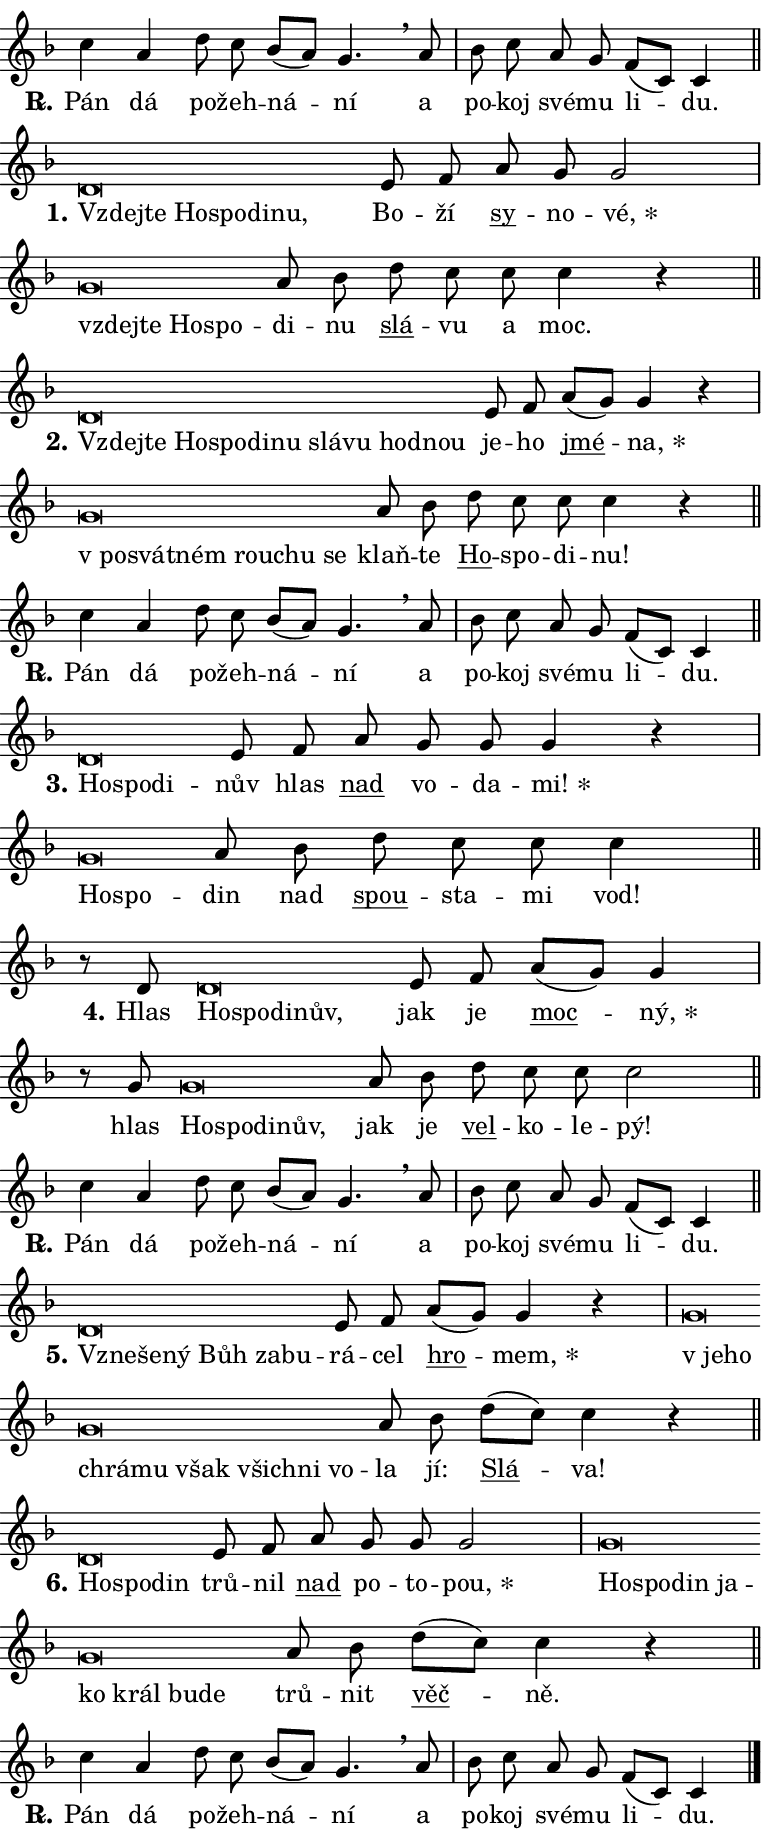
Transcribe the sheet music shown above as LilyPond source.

\version "2.24.0"
\header { tagline = "" }
\paper {
  indent = 0\cm
  top-margin = 0\cm
  right-margin = 0.13\cm % to fit lyric hyphens
  bottom-margin = 0\cm
  left-margin = 0\cm
  paper-width = 13\cm
  page-breaking = #ly:one-page-breaking
  system-system-spacing.basic-distance = #11
  score-system-spacing.basic-distance = #11
  ragged-last = ##f
}


%% Author: Thomas Morley
%% https://lists.gnu.org/archive/html/lilypond-user/2020-05/msg00002.html
#(define (line-position grob)
"Returns position of @var[grob} in current system:
   @code{'start}, if at first time-step
   @code{'end}, if at last time-step
   @code{'middle} otherwise
"
  (let* ((col (ly:item-get-column grob))
         (ln (ly:grob-object col 'left-neighbor))
         (rn (ly:grob-object col 'right-neighbor))
         (col-to-check-left (if (ly:grob? ln) ln col))
         (col-to-check-right (if (ly:grob? rn) rn col))
         (break-dir-left
           (and
             (ly:grob-property col-to-check-left 'non-musical #f)
             (ly:item-break-dir col-to-check-left)))
         (break-dir-right
           (and
             (ly:grob-property col-to-check-right 'non-musical #f)
             (ly:item-break-dir col-to-check-right))))
        (cond ((eqv? 1 break-dir-left) 'start)
              ((eqv? -1 break-dir-right) 'end)
              (else 'middle))))

#(define (tranparent-at-line-position vctor)
  (lambda (grob)
  "Relying on @code{line-position} select the relevant enry from @var{vctor}.
Used to determine transparency,"
    (case (line-position grob)
      ((end) (not (vector-ref vctor 0)))
      ((middle) (not (vector-ref vctor 1)))
      ((start) (not (vector-ref vctor 2))))))

noteHeadBreakVisibility =
#(define-music-function (break-visibility)(vector?)
"Makes @code{NoteHead}s transparent relying on @var{break-visibility}"
#{
  \override NoteHead.transparent =
    #(tranparent-at-line-position break-visibility)
#})

#(define delete-ledgers-for-transparent-note-heads
  (lambda (grob)
    "Reads whether a @code{NoteHead} is transparent.
If so this @code{NoteHead} is removed from @code{'note-heads} from
@var{grob}, which is supposed to be @code{LedgerLineSpanner}.
As a result ledgers are not printed for this @code{NoteHead}"
    (let* ((nhds-array (ly:grob-object grob 'note-heads))
           (nhds-list
             (if (ly:grob-array? nhds-array)
                 (ly:grob-array->list nhds-array)
                 '()))
           ;; Relies on the transparent-property being done before
           ;; Staff.LedgerLineSpanner.after-line-breaking is executed.
           ;; This is fragile ...
           (to-keep
             (remove
               (lambda (nhd)
                 (ly:grob-property nhd 'transparent #f))
               nhds-list)))
      ;; TODO find a better method to iterate over grob-arrays, similiar
      ;; to filter/remove etc for lists
      ;; For now rebuilt from scratch
      (set! (ly:grob-object grob 'note-heads)  '())
      (for-each
        (lambda (nhd)
          (ly:pointer-group-interface::add-grob grob 'note-heads nhd))
        to-keep))))

squashNotes = {
  \override NoteHead.X-extent = #'(-0.2 . 0.2)
  \override NoteHead.Y-extent = #'(-0.75 . 0)
  \override NoteHead.stencil =
    #(lambda (grob)
       (let ((pos (ly:grob-property grob 'staff-position)))
         (begin
           (if (< pos -7) (display "ERROR: Lower brevis then expected\n") (display ""))
           (if (<= pos -6) ly:text-interface::print ly:note-head::print))))
}
unSquashNotes = {
  \revert NoteHead.X-extent
  \revert NoteHead.Y-extent
  \revert NoteHead.stencil
}

hideNotes = \noteHeadBreakVisibility #begin-of-line-visible
unHideNotes = \noteHeadBreakVisibility #all-visible

% work-around for resetting accidentals
% https://lilypond.org/doc/v2.23/Documentation/notation/displaying-rhythms#unmetered-music
cadenzaMeasure = {
  \cadenzaOff
  \partial 1024 s1024
  \cadenzaOn
}

#(define-markup-command (accent layout props text) (markup?)
  "Underline accented syllable"
  (interpret-markup layout props
    #{\markup \override #'(offset . 4.3) \underline { #text }#}))

responsum = \markup \concat {
  "R" \hspace #-1.05 \path #0.1 #'((moveto 0 0.07) (lineto 0.9 0.8)) \hspace #0.05 "."
}

spaceSize = #0.6828661417322834 % exact space size for TeX Gyre Schola

\layout {
  \context {
    \Staff
    \remove "Time_signature_engraver"
    \override LedgerLineSpanner.after-line-breaking = #delete-ledgers-for-transparent-note-heads
  }
  \context {
    \Lyrics {
      \override LyricSpace.minimum-distance = \spaceSize
      \override LyricText.font-name = #"TeX Gyre Schola"
      \override LyricText.font-size = 1
      \override StanzaNumber.font-name = #"TeX Gyre Schola Bold"
      \override StanzaNumber.font-size = 1
    }
  }
  \context {
    \Score 
    \override NoteHead.text =
      #(lambda (grob) 
        (let ((pos (ly:grob-property grob 'staff-position)))
          #{\markup {
            \combine
              \halign #-0.55 \raise #(if (= pos -6) 0 0.5) \override #'(thickness . 2) \draw-line #'(3.2 . 0)
              \musicglyph "noteheads.sM1"
          }#}))
  }
}

% magnetic-lyrics.ily
%
%   written by
%     Jean Abou Samra <jean@abou-samra.fr>
%     Werner Lemberg <wl@gnu.org>
%
%   adapted by
%     Jiri Hon <jiri.hon@gmail.com>
%
% Version 2022-Apr-15

% https://www.mail-archive.com/lilypond-user@gnu.org/msg149350.html

#(define (Left_hyphen_pointer_engraver context)
   "Collect syllable-hyphen-syllable occurrences in lyrics and store
them in properties.  This engraver only looks to the left.  For
example, if the lyrics input is @code{foo -- bar}, it does the
following.

@itemize @bullet
@item
Set the @code{text} property of the @code{LyricHyphen} grob between
@q{foo} and @q{bar} to @code{foo}.

@item
Set the @code{left-hyphen} property of the @code{LyricText} grob with
text @q{foo} to the @code{LyricHyphen} grob between @q{foo} and
@q{bar}.
@end itemize

Use this auxiliary engraver in combination with the
@code{lyric-@/text::@/apply-@/magnetic-@/offset!} hook."
   (let ((hyphen #f)
         (text #f))
     (make-engraver
      (acknowledgers
       ((lyric-syllable-interface engraver grob source-engraver)
        (set! text grob)))
      (end-acknowledgers
       ((lyric-hyphen-interface engraver grob source-engraver)
        ;(when (not (grob::has-interface grob 'lyric-space-interface))
          (set! hyphen grob)));)
      ((stop-translation-timestep engraver)
       (when (and text hyphen)
         (ly:grob-set-object! text 'left-hyphen hyphen))
       (set! text #f)
       (set! hyphen #f)))))

#(define (lyric-text::apply-magnetic-offset! grob)
   "If the space between two syllables is less than the value in
property @code{LyricText@/.details@/.squash-threshold}, move the right
syllable to the left so that it gets concatenated with the left
syllable.

Use this function as a hook for
@code{LyricText@/.after-@/line-@/breaking} if the
@code{Left_@/hyphen_@/pointer_@/engraver} is active."
   (let ((hyphen (ly:grob-object grob 'left-hyphen #f)))
     (when hyphen
       (let ((left-text (ly:spanner-bound hyphen LEFT)))
         (when (grob::has-interface left-text 'lyric-syllable-interface)
           (let* ((common (ly:grob-common-refpoint grob left-text X))
                  (this-x-ext (ly:grob-extent grob common X))
                  (left-x-ext
                   (begin
                     ;; Trigger magnetism for left-text.
                     (ly:grob-property left-text 'after-line-breaking)
                     (ly:grob-extent left-text common X)))
                  ;; `delta` is the gap width between two syllables.
                  (delta (- (interval-start this-x-ext)
                            (interval-end left-x-ext)))
                  (details (ly:grob-property grob 'details))
                  (threshold (assoc-get 'squash-threshold details 0.2)))
             (when (< delta threshold)
               (let* (;; We have to manipulate the input text so that
                      ;; ligatures crossing syllable boundaries are not
                      ;; disabled.  For languages based on the Latin
                      ;; script this is essentially a beautification.
                      ;; However, for non-Western scripts it can be a
                      ;; necessity.
                      (lt (ly:grob-property left-text 'text))
                      (rt (ly:grob-property grob 'text))
                      (is-space (grob::has-interface hyphen 'lyric-space-interface))
                      (space (if is-space " " ""))
                      (extra-delta (if is-space spaceSize 0))
                      ;; Append new syllable.
                      (ltrt-space (if (and (string? lt) (string? rt))
                                (string-append lt space rt)
                                (make-concat-markup (list lt space rt))))
                      ;; Right-align `ltrt` to the right side.
                      (ltrt-space-markup (grob-interpret-markup
                               grob
                               (make-translate-markup
                                (cons (interval-length this-x-ext) 0)
                                (make-right-align-markup ltrt-space)))))
                 (begin
                   ;; Don't print `left-text`.
                   (ly:grob-set-property! left-text 'stencil #f)
                   ;; Set text and stencil (which holds all collected
                   ;; syllables so far) and shift it to the left.
                   (ly:grob-set-property! grob 'text ltrt-space)
                   (ly:grob-set-property! grob 'stencil ltrt-space-markup)
                   (ly:grob-translate-axis! grob (- (- delta extra-delta)) X))))))))))


#(define (lyric-hyphen::displace-bounds-first grob)
   ;; Make very sure this callback isn't triggered too early.
   (let ((left (ly:spanner-bound grob LEFT))
         (right (ly:spanner-bound grob RIGHT)))
     (ly:grob-property left 'after-line-breaking)
     (ly:grob-property right 'after-line-breaking)
     (ly:lyric-hyphen::print grob)))

squashThreshold = #0.4

\layout {
  \context {
    \Lyrics
    \consists #Left_hyphen_pointer_engraver
    \override LyricText.after-line-breaking =
      #lyric-text::apply-magnetic-offset!
    \override LyricHyphen.stencil = #lyric-hyphen::displace-bounds-first
    \override LyricText.details.squash-threshold = \squashThreshold
    \override LyricHyphen.minimum-distance = 0
    \override LyricHyphen.minimum-length = \squashThreshold
  }
}

squashText = \override LyricText.details.squash-threshold = 9999
unSquashText = \override LyricText.details.squash-threshold = \squashThreshold

leftText = \override LyricText.self-alignment-X = #LEFT
unLeftText = \revert LyricText.self-alignment-X

starOffset = #(lambda (grob) 
                (let ((x_offset (ly:self-alignment-interface::aligned-on-x-parent grob)))
                  (if (= x_offset 0) 0 (+ x_offset 1.2))))

star = #(define-music-function (syllable)(string?)
"Append star separator at the end of a syllable"
#{
  \once \override LyricText.X-offset = #starOffset
  \lyricmode { \markup {
    #syllable
    \override #'((font-name . "TeX Gyre Schola Bold")) \hspace #0.2 \lower #0.65 \larger "*"
  } }
#})

starAccent = #(define-music-function (syllable)(string?)
"Append star separator at the end of a syllable and make accent"
#{
  \once \override LyricText.X-offset = #starOffset
  \lyricmode { \markup {
    \accent #syllable
    \override #'((font-name . "TeX Gyre Schola Bold")) \hspace #0.2 \lower #0.65 \larger "*"
  } }
#})

breath = #(define-music-function (syllable)(string?)
"Append breathing indicator at the end of a syllable"
#{
  \lyricmode { \markup { #syllable "+" } }
#})

optionalBreath = #(define-music-function (syllable)(string?)
"Append optional breathing indicator at the end of a syllable"
#{
  \lyricmode { \markup { #syllable "(+)" } }
#})


\score {
    <<
        \new Voice = "melody" { \cadenzaOn \key f \major \relative { c''4 a d8 c bes[( a)] g4. \breathe a8 \cadenzaMeasure \bar "|" bes c \bar "" a g \bar "" f[( c)] c4 \cadenzaMeasure \bar "||" \break } }
        \new Lyrics \lyricsto "melody" { \lyricmode { \set stanza = \responsum
Pán dá po -- žeh -- ná -- ní a po -- koj své -- mu li -- du. } }
    >>
    \layout {}
}

\score {
    <<
        \new Voice = "melody" { \cadenzaOn \key f \major \relative { \squashNotes d'\breve*1/16 \hideNotes \breve*1/16 \bar "" \breve*1/16 \bar "" \breve*1/16 \bar "" \breve*1/16 \breve*1/16 \bar "" \unHideNotes \unSquashNotes e8 f \bar "" a g g2 \cadenzaMeasure \bar "|" \squashNotes g\breve*1/16 \hideNotes \breve*1/16 \bar "" \breve*1/16 \breve*1/16 \bar "" \unHideNotes \unSquashNotes a8 bes \bar "" d c c c4 r \cadenzaMeasure \bar "||" \break } }
        \new Lyrics \lyricsto "melody" { \lyricmode { \set stanza = "1."
\leftText Vzdej -- \squashText te Ho -- spo -- di -- nu, \unLeftText \unSquashText Bo -- ží \markup \accent sy -- no -- \star vé, \leftText vzdej -- \squashText te Ho -- spo -- \unLeftText \unSquashText di -- nu \markup \accent slá -- vu a moc. } }
    >>
    \layout {}
}

\score {
    <<
        \new Voice = "melody" { \cadenzaOn \key f \major \relative { \squashNotes d'\breve*1/16 \hideNotes \breve*1/16 \bar "" \breve*1/16 \bar "" \breve*1/16 \bar "" \breve*1/16 \bar "" \breve*1/16 \bar "" \breve*1/16 \bar "" \breve*1/16 \bar "" \breve*1/16 \breve*1/16 \bar "" \unHideNotes \unSquashNotes e8 f \bar "" a[( g)] g4 r \cadenzaMeasure \bar "|" \squashNotes g\breve*1/16 \hideNotes \breve*1/16 \bar "" \breve*1/16 \bar "" \breve*1/16 \bar "" \breve*1/16 \breve*1/16 \bar "" \unHideNotes \unSquashNotes a8 bes \bar "" d c c c4 r \cadenzaMeasure \bar "||" \break } }
        \new Lyrics \lyricsto "melody" { \lyricmode { \set stanza = "2."
\leftText Vzdej -- \squashText te Ho -- spo -- di -- nu slá -- vu hod -- nou \unLeftText \unSquashText je -- ho \markup \accent jmé -- \star na, \leftText "v po" -- \squashText svát -- ném rou -- chu se \unLeftText \unSquashText klaň -- te \markup \accent Ho -- spo -- di -- nu! } }
    >>
    \layout {}
}

\score {
    <<
        \new Voice = "melody" { \cadenzaOn \key f \major \relative { c''4 a d8 c bes[( a)] g4. \breathe a8 \cadenzaMeasure \bar "|" bes c \bar "" a g \bar "" f[( c)] c4 \cadenzaMeasure \bar "||" \break } }
        \new Lyrics \lyricsto "melody" { \lyricmode { \set stanza = \responsum
Pán dá po -- žeh -- ná -- ní a po -- koj své -- mu li -- du. } }
    >>
    \layout {}
}

\score {
    <<
        \new Voice = "melody" { \cadenzaOn \key f \major \relative { \squashNotes d'\breve*1/16 \hideNotes \breve*1/16 \breve*1/16 \bar "" \unHideNotes \unSquashNotes e8 f \bar "" a g g g4 r \cadenzaMeasure \bar "|" \squashNotes g\breve*1/16 \hideNotes \breve*1/16 \bar "" \unHideNotes \unSquashNotes a8 bes \bar "" d c c c4 \cadenzaMeasure \bar "||" \break } }
        \new Lyrics \lyricsto "melody" { \lyricmode { \set stanza = "3."
\leftText Ho -- \squashText spo -- di -- \unLeftText \unSquashText nův hlas \markup \accent nad vo -- da -- \star mi! \leftText Ho -- \squashText spo -- \unLeftText \unSquashText din nad \markup \accent spou -- sta -- mi vod! } }
    >>
    \layout {}
}

\score {
    <<
        \new Voice = "melody" { \cadenzaOn \key f \major \relative { r8 d' \squashNotes d\breve*1/16 \hideNotes \breve*1/16 \bar "" \breve*1/16 \breve*1/16 \bar "" \unHideNotes \unSquashNotes e8 f \bar "" a[( g)] g4 \cadenzaMeasure \bar "|" r8 g \squashNotes g\breve*1/16 \hideNotes \breve*1/16 \bar "" \breve*1/16 \breve*1/16 \bar "" \unHideNotes \unSquashNotes a8 bes \bar "" d c c c2 \cadenzaMeasure \bar "||" \break } }
        \new Lyrics \lyricsto "melody" { \lyricmode { \set stanza = "4."
Hlas \leftText Ho -- \squashText spo -- di -- nův, \unLeftText \unSquashText jak je \markup \accent moc -- \star ný, hlas \leftText Ho -- \squashText spo -- di -- nův, \unLeftText \unSquashText jak je \markup \accent vel -- ko -- le -- pý! } }
    >>
    \layout {}
}

\score {
    <<
        \new Voice = "melody" { \cadenzaOn \key f \major \relative { c''4 a d8 c bes[( a)] g4. \breathe a8 \cadenzaMeasure \bar "|" bes c \bar "" a g \bar "" f[( c)] c4 \cadenzaMeasure \bar "||" \break } }
        \new Lyrics \lyricsto "melody" { \lyricmode { \set stanza = \responsum
Pán dá po -- žeh -- ná -- ní a po -- koj své -- mu li -- du. } }
    >>
    \layout {}
}

\score {
    <<
        \new Voice = "melody" { \cadenzaOn \key f \major \relative { \squashNotes d'\breve*1/16 \hideNotes \breve*1/16 \bar "" \breve*1/16 \bar "" \breve*1/16 \bar "" \breve*1/16 \breve*1/16 \bar "" \unHideNotes \unSquashNotes e8 f \bar "" a[( g)] g4 r \cadenzaMeasure \bar "|" \squashNotes g\breve*1/16 \hideNotes \breve*1/16 \bar "" \breve*1/16 \bar "" \breve*1/16 \bar "" \breve*1/16 \bar "" \breve*1/16 \bar "" \breve*1/16 \breve*1/16 \bar "" \unHideNotes \unSquashNotes a8 bes \bar "" d[( c)] c4 r \cadenzaMeasure \bar "||" \break } }
        \new Lyrics \lyricsto "melody" { \lyricmode { \set stanza = "5."
\leftText Vzne -- \squashText še -- ný Bůh za -- bu -- \unLeftText \unSquashText rá -- cel \markup \accent hro -- \star mem, \leftText "v je" -- \squashText ho chrá -- mu však všich -- ni vo -- \unLeftText \unSquashText la jí: \markup \accent Slá -- va! } }
    >>
    \layout {}
}

\score {
    <<
        \new Voice = "melody" { \cadenzaOn \key f \major \relative { \squashNotes d'\breve*1/16 \hideNotes \breve*1/16 \breve*1/16 \bar "" \unHideNotes \unSquashNotes e8 f \bar "" a g g g2 \cadenzaMeasure \bar "|" \squashNotes g\breve*1/16 \hideNotes \breve*1/16 \bar "" \breve*1/16 \bar "" \breve*1/16 \bar "" \breve*1/16 \bar "" \breve*1/16 \bar "" \breve*1/16 \breve*1/16 \bar "" \unHideNotes \unSquashNotes a8 bes \bar "" d[( c)] c4 r \cadenzaMeasure \bar "||" \break } }
        \new Lyrics \lyricsto "melody" { \lyricmode { \set stanza = "6."
\leftText Ho -- \squashText spo -- din \unLeftText \unSquashText trů -- nil \markup \accent nad po -- to -- \star pou, \leftText Ho -- \squashText spo -- din ja -- ko král bu -- de \unLeftText \unSquashText trů -- nit \markup \accent věč -- ně. } }
    >>
    \layout {}
}

\score {
    <<
        \new Voice = "melody" { \cadenzaOn \key f \major \relative { c''4 a d8 c bes[( a)] g4. \breathe a8 \cadenzaMeasure \bar "|" bes c \bar "" a g \bar "" f[( c)] c4 \cadenzaMeasure \bar "||" \break } \bar "|." }
        \new Lyrics \lyricsto "melody" { \lyricmode { \set stanza = \responsum
Pán dá po -- žeh -- ná -- ní a po -- koj své -- mu li -- du. } }
    >>
    \layout {}
}
